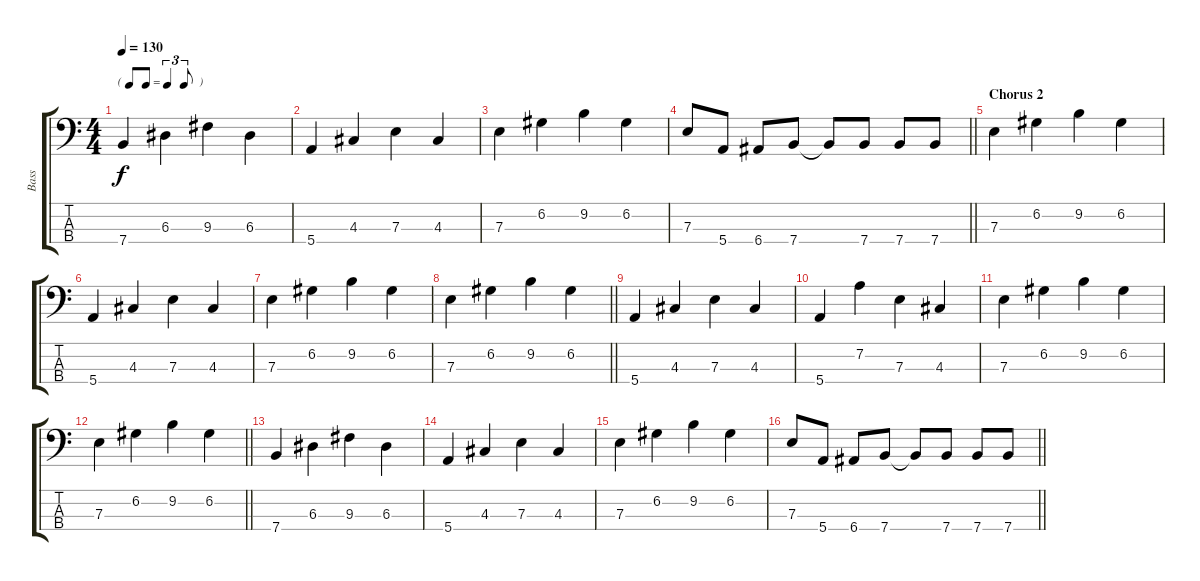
\track ("Bass" "Bass") {instrument acousticbass}
\staff {score tabs}
\tuning (G2 D2 A1 E1) {hide}
\ts (4 4)
\tf triplet8th
\tempo 130
\clef f4
\ks c
7.4.4{dy f} 6.3.4 9.3.4 6.3.4 |
5.4.4 4.3.4 7.3.4 4.3.4 |
7.3.4 6.2.4 9.2.4 6.2.4 |
\barLineRight lightlight
7.3.8 5.4.8 6.4.8 7.4.8 7.4{t}.8 7.4.8 7.4.8 7.4.8 |
\section ("" "Chorus 2")
7.3.4 6.2.4 9.2.4 6.2.4 |
5.4.4 4.3.4 7.3.4 4.3.4 |
7.3.4 6.2.4 9.2.4 6.2.4 |
\barLineRight lightlight
7.3.4 6.2.4 9.2.4 6.2.4 |
5.4.4 4.3.4 7.3.4 4.3.4 |
5.4.4 7.2.4 7.3.4 4.3.4 |
7.3.4 6.2.4 9.2.4 6.2.4 |
\barLineRight lightlight
7.3.4 6.2.4 9.2.4 6.2.4 |
7.4.4 6.3.4 9.3.4 6.3.4 |
5.4.4 4.3.4 7.3.4 4.3.4 |
7.3.4 6.2.4 9.2.4 6.2.4 |
\barLineRight lightlight
7.3.8 5.4.8 6.4.8 7.4.8 7.4{t}.8 7.4.8 7.4.8 7.4.8
